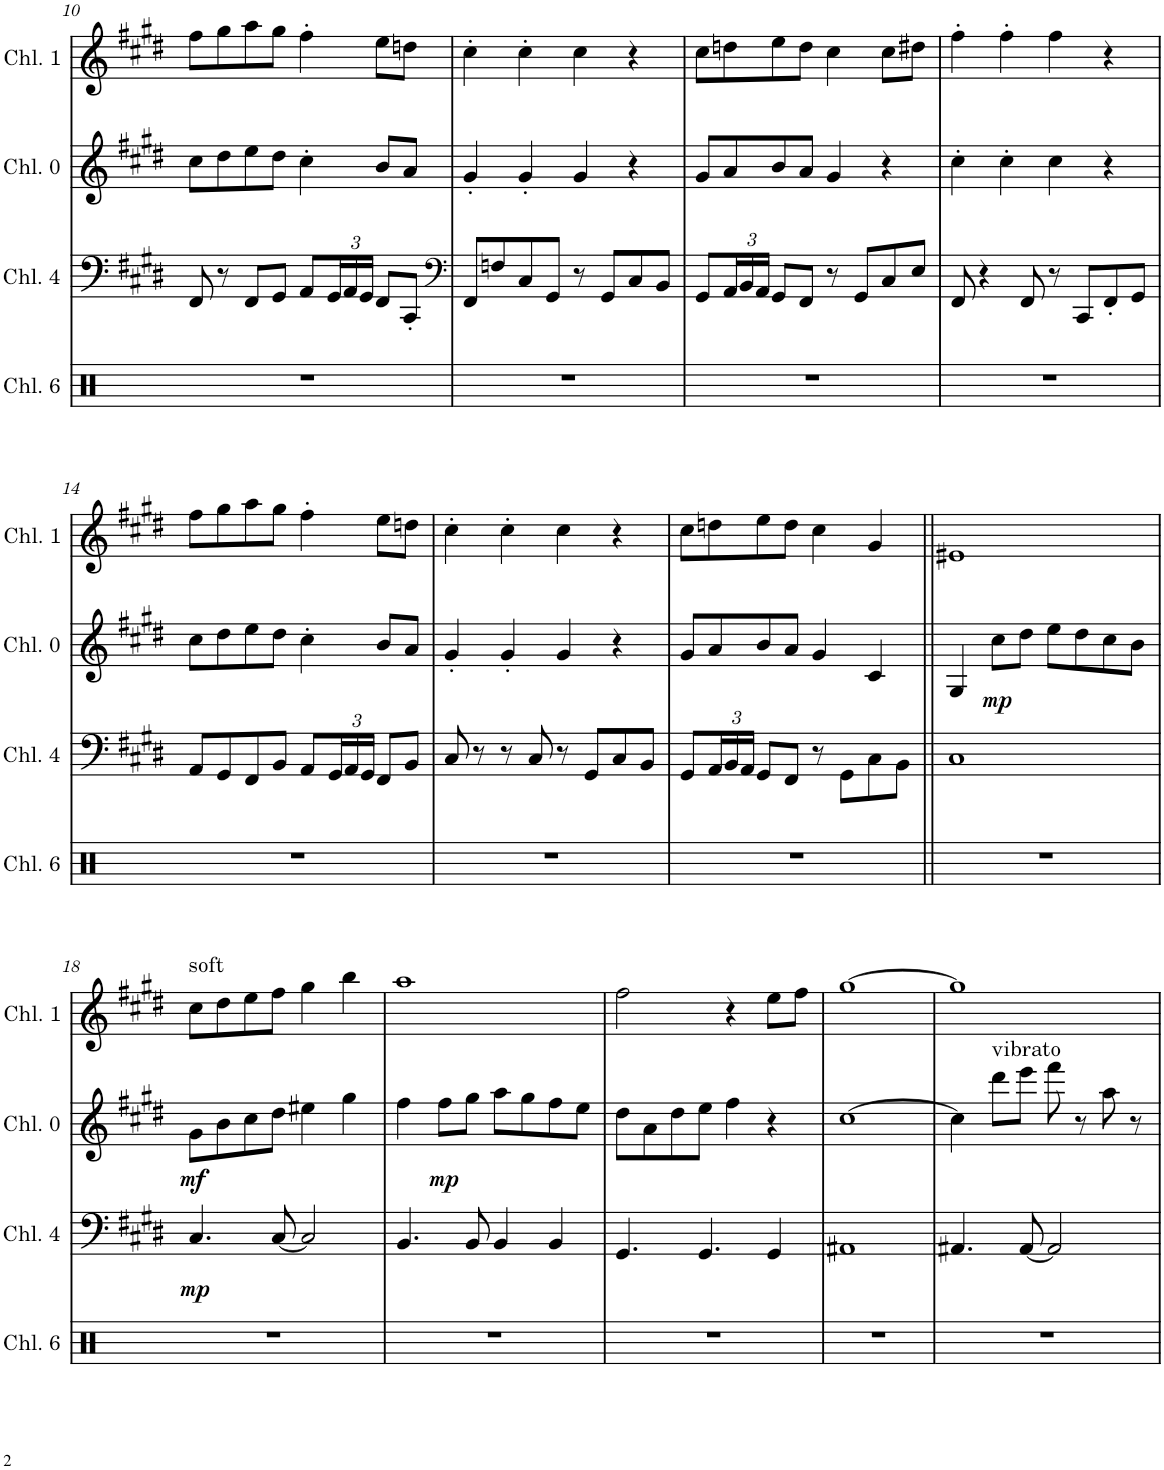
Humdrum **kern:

**kern	**kern	**dynam	**kern	**dynam	**kern
*part4	*part3	*part3	*part2	*part2	*part1
*staff4	*staff3	*staff3	*staff2	*staff2	*staff1
*I"Channel 6	*I"Channel 4	*	*I"Channel 0	*	*I"Channel 1
*I'Chl. 6	*I'Chl. 4	*	*I'Chl. 0	*	*I'Chl. 1
!!LO:PB:g=z
*clefX	*clefF4	*	*clefG2	*	*clefG2
*k[]	*k[f#c#g#d#]	*	*k[f#c#g#d#]	*	*k[f#c#g#d#]
*M4/4	*M4/4	*	*M4/4	*	*M4/4
*met(c)	*met(c)	*	*met(c)	*	*met(c)
=10	=10	=10	=10	=10	=10
1r	8FF#/	.	8cc#\L	.	8ff#\L
.	8r	.	8dd#\	.	8gg#\
.	8FF#/L	.	8ee\	.	8aa\
.	8GG#/J	.	8dd#\J	.	8gg#\J
.	8AA/L	.	4cc#'\	.	4ff#'\
*	*Xbrackettup	*	*	*	*
.	24GG#/L	.	.	.	.
.	24AA/	.	.	.	.
.	24GG#/JJ	.	.	.	.
.	8FF#/L	.	8b/L	.	8ee\L
.	8CC#'/J	.	8a/J	.	8ddn\J
=11	=11	=11	=11	=11	=11
*	*clefF4	*	*	*	*
1r	8FF#/L	.	4g#'/	.	4cc#'\
.	8Fn/	.	.	.	.
.	8C#/	.	4g#'/	.	4cc#'\
.	8GG#/J	.	.	.	.
.	8r	.	4g#/	.	4cc#\
.	8GG#/L	.	.	.	.
.	8C#/	.	4r	.	4r
.	8BB/J	.	.	.	.
=12	=12	=12	=12	=12	=12
1r	8GG#/L	.	8g#/L	.	8cc#\L
.	24AA/L	.	8a/	.	8ddn\
.	24BB/	.	.	.	.
.	24AA/JJ	.	.	.	.
.	8GG#/L	.	8b/	.	8ee\
.	8FF#/J	.	8a/J	.	8dd\J
.	8r	.	4g#/	.	4cc#\
.	8GG#/L	.	.	.	.
.	8C#/	.	4r	.	8cc#\L
.	8E/J	.	.	.	8dd#X\J
=13	=13	=13	=13	=13	=13
1r	8FF#/	.	4cc#'\	.	4ff#'\
.	4r	.	.	.	.
.	.	.	4cc#'\	.	4ff#'\
.	8FF#/	.	.	.	.
.	8r	.	4cc#\	.	4ff#\
.	8CC#/L	.	.	.	.
.	8FF#'/	.	4r	.	4r
.	8GG#/J	.	.	.	.
!!LO:LB:g=z
=14	=14	=14	=14	=14	=14
1r	8AA/L	.	8cc#\L	.	8ff#\L
.	8GG#/	.	8dd#\	.	8gg#\
.	8FF#/	.	8ee\	.	8aa\
.	8BB/J	.	8dd#\J	.	8gg#\J
.	8AA/L	.	4cc#'\	.	4ff#'\
.	24GG#/L	.	.	.	.
.	24AA/	.	.	.	.
.	24GG#/JJ	.	.	.	.
.	8FF#/L	.	8b/L	.	8ee\L
.	8BB/J	.	8a/J	.	8ddn\J
=15	=15	=15	=15	=15	=15
1r	8C#/	.	4g#'/	.	4cc#'\
.	8r	.	.	.	.
.	8r	.	4g#'/	.	4cc#'\
.	8C#/	.	.	.	.
.	8r	.	4g#/	.	4cc#\
.	8GG#/L	.	.	.	.
.	8C#/	.	4r	.	4r
.	8BB/J	.	.	.	.
=16	=16	=16	=16	=16	=16
1r	8GG#/L	.	8g#/L	.	8cc#\L
.	24AA/L	.	8a/	.	8ddn\
.	24BB/	.	.	.	.
.	24AA/JJ	.	.	.	.
.	8GG#/L	.	8b/	.	8ee\
.	8FF#/J	.	8a/J	.	8dd\J
.	8r	.	4g#/	.	4cc#\
.	8GG#\L	.	.	.	.
.	8C#\	.	4c#/	.	4g#/
.	8BB\J	.	.	.	.
=17||	=17||	=17||	=17||	=17||	=17||
1r	1C#	.	4G#/	.	1e#X
!	!	!	!	!LO:DY:b	!
.	.	.	8cc#\L	mp	.
.	.	.	8dd#\J	.	.
.	.	.	8ee\L	.	.
.	.	.	8dd#\	.	.
.	.	.	8cc#\	.	.
.	.	.	8b\J	.	.
!!LO:LB:g=z
=18	=18	=18	=18	=18	=18
!	!	!	!	!	!LO:TX:a:t=soft
!	!	!LO:DY:b	!	!LO:DY:b	!
1r	4.C#/	mp	8g#\L	mf	8cc#\L
.	.	.	8b\	.	8dd#\
.	.	.	8cc#\	.	8ee\
.	[8C#/	.	8dd#\J	.	8ff#\J
.	2C#/]	.	4ee#X\	.	4gg#\
.	.	.	4gg#\	.	4bb\
=19	=19	=19	=19	=19	=19
1r	4.BB/	.	4ff#\	.	1aa
!	!	!	!	!LO:DY:b	!
.	.	.	8ff#\L	mp	.
.	8BB/	.	8gg#\J	.	.
.	4BB/	.	8aa\L	.	.
.	.	.	8gg#\	.	.
.	4BB/	.	8ff#\	.	.
.	.	.	8ee\J	.	.
=20	=20	=20	=20	=20	=20
1r	4.GG#/	.	8dd#\L	.	2ff#\
.	.	.	8a\	.	.
.	.	.	8dd#\	.	.
.	4.GG#/	.	8ee\J	.	.
.	.	.	4ff#\	.	4r
.	4GG#/	.	4r	.	8ee\L
.	.	.	.	.	8ff#\J
=21	=21	=21	=21	=21	=21
1r	1AA#X	.	[1cc#	.	[1gg#
=22	=22	=22	=22	=22	=22
1r	4.AA#X/	.	4cc#\]	.	1gg#]
!	!	!	!LO:TX:a:t=vibrato	!	!
.	.	.	8ddd#\L	.	.
.	[8AA#/	.	8eee\J	.	.
.	2AA#/]	.	8fff#\	.	.
.	.	.	8r	.	.
.	.	.	8aa\	.	.
.	.	.	8r	.	.
=	=	=	=	=	=
*-	*-	*-	*-	*-	*-
